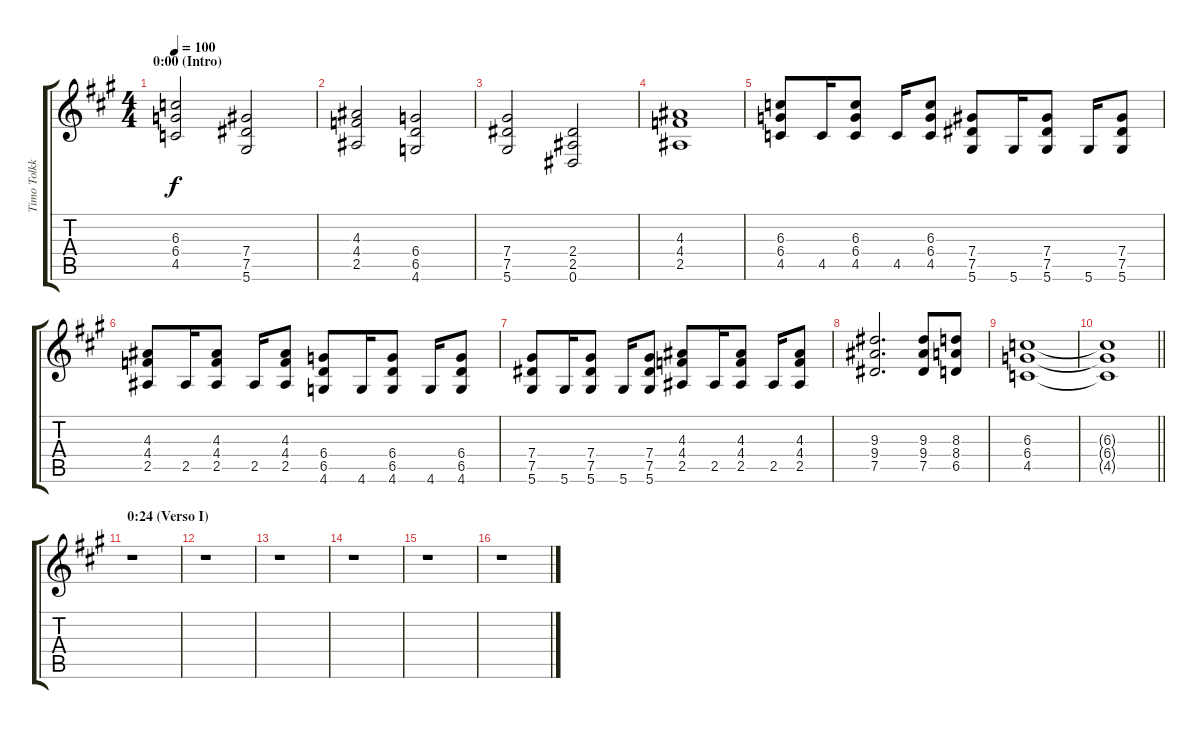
\track ("Timo Tolkki (Ritmo)" "Timo Tolkk") {instrument distortionguitar}
\staff {score tabs}
\tuning (Eb4 Bb3 Gb3 Db3 Ab2 Eb2) {hide}
\ts (4 4)
\section ("" "0:00 (Intro)")
\tempo 100
\clef g2
\ks a
(6.3 6.4 4.5).2{dy f instrument distortionguitar} (7.4 7.5 5.6).2 |
(4.3 4.4 2.5).2 (6.4 6.5 4.6).2 |
(7.4 7.5 5.6).2 (2.4 2.5 0.6).2 |
(4.3 4.4 2.5).1 |
(6.3 6.4 4.5).8 4.5.16 (6.3 6.4 4.5).8 4.5.16 (6.3 6.4 4.5).8 (7.4 7.5 5.6).8 5.6.16 (7.4 7.5 5.6).8 5.6.16 (7.4 7.5 5.6).8 |
(4.3 4.4 2.5).8 2.5.16 (4.3 4.4 2.5).8 2.5.16 (4.3 4.4 2.5).8 (6.4 6.5 4.6).8 4.6.16 (6.4 6.5 4.6).8 4.6.16 (6.4 6.5 4.6).8 |
(7.4 7.5 5.6).8 5.6.16 (7.4 7.5 5.6).8 5.6.16 (7.4 7.5 5.6).8 (4.3 4.4 2.5).8 2.5.16 (4.3 4.4 2.5).8 2.5.16 (4.3 4.4 2.5).8 |
(9.3 9.4 7.5).2{d} (9.3 9.4 7.5).8 (8.3 8.4 6.5).8 |
(6.3 6.4 4.5).1 |
\barLineRight lightlight
(6.3{t} 6.4{t} 4.5{t}).1 |
\section ("" "0:24 (Verso I)")
r.1 |
r.1 |
r.1 |
r.1 |
r.1 |
r.1
